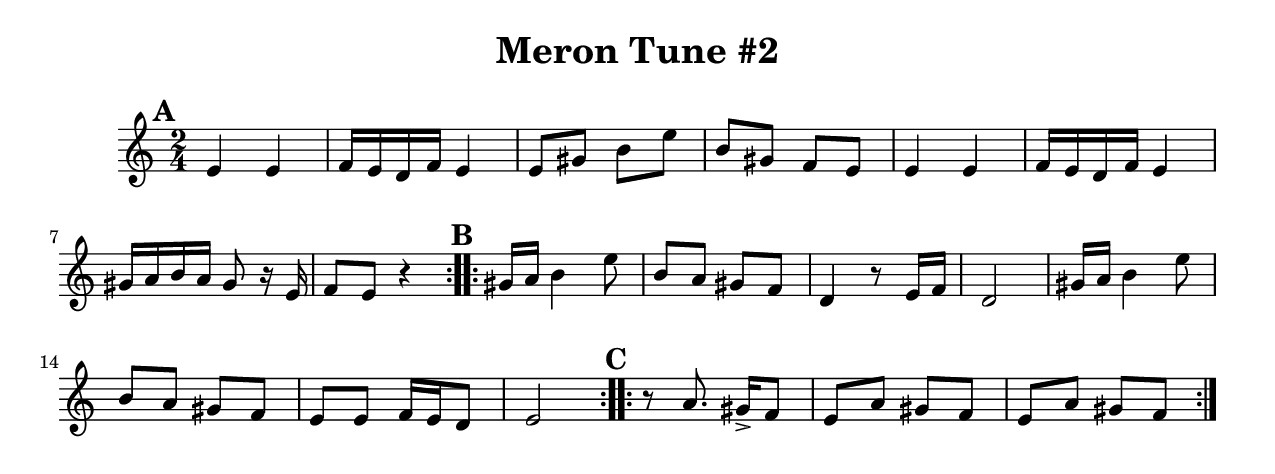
\version "2.18.0"
\include "english.ly"
\paper{
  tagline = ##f
  print-all-headers = ##t
  #(set-paper-size "letter")
}
date = #(strftime "%d-%m-%Y" (localtime (current-time)))

%\markup{ \italic{ " Updated " \date  }  }

%\markup{ Got something to say? }

global = {
  \clef treble
  \key a \minor
  \time 2/4

  \set Score.markFormatter = #format-mark-box-alphabet
}

%#################################### Melody ########################
melody = \relative c' {
  \global
  %\partial 16*3 a16 d f   %lead in notes

  \repeat volta 2{
    \mark \default
    e4 e
    f16 e d f e4
    e8 gs b e
    b8 gs f e

    e4 e
    f16 e d f e4
    gs16 a b a gs8 r16 e
    f8 e r4|
  }
  %\alternative { { }{ } }

  \repeat volta 2{
    \mark \default
    gs16 a b4 e8|
    b8 a gs f
    d4 r8 e16 f|
    d2

    gs16 a b4 e8|
    b8 a gs f
    e8 e f16 e d8|
    e2
  }
  % \alternative { { }{ } }
  \repeat volta 2{
    \mark \default
    r8 a8. gs16-> f8
    e8 a gs f
    e8 a gs f
  }
}
%################################# Lyrics #####################
%\addlyrics{  }
%################################# Chords #######################
harmonies = \chordmode {

}

\score {
  <<
    \new ChordNames {
      \set chordChanges = ##t
      \harmonies
    }
    \new Staff
    \melody
  >>
  \header{
    title= "Meron Tune #2"
    subtitle=""
    composer= ""
    instrument =""
    arranger= ""
  }
  \layout{indent = 1.0\cm}
  \midi {
    \tempo 4 = 120

    % \midi { }
  }
}
%{
% more verses:
\markup{}
\markup {
  \fill-line {
    \hspace #0.1 % distance from left margin
    \column {
      \line { "1."
	\column {
	  ""
	}
      }
      \hspace #0.2 % vertical distance between verses
      \line { "2."
	\column {
	 ""
	}
      }
    }
    \hspace #0.1  % horiz. distance between columns
    \column {
      \line { "3."
	\column {
	  ""
	}
      }
      \hspace #0.2 % distance between verses
      \line { "4."
	\column {
	 ""
	}
      }
    }
    \hspace #0.1 % distance to right margin
  }
}

%}
